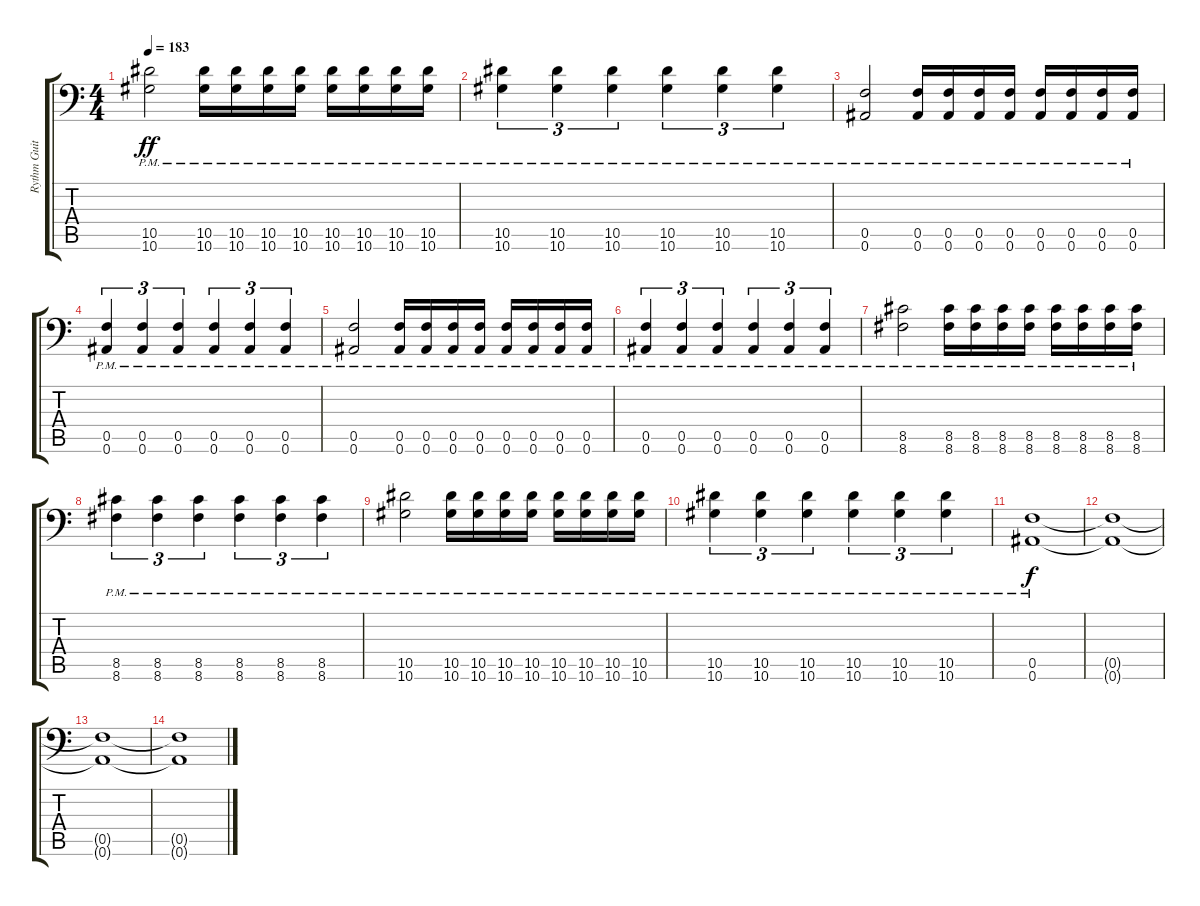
\track ("Rythm Guitar #2" "Rythm Guit") {instrument distortionguitar}
\staff {score tabs}
\tuning (C4 G3 Eb3 Bb2 F2 Bb1) {hide}
\ts (4 4)
\tempo 183
\clef f4
\ks c
(10.5{pm} 10.6{pm}).2{dy ff} (10.5{pm} 10.6{pm}).16 (10.5{pm} 10.6{pm}).16 (10.5{pm} 10.6{pm}).16 (10.5{pm} 10.6{pm}).16 (10.5{pm} 10.6{pm}).16 (10.5{pm} 10.6{pm}).16 (10.5{pm} 10.6{pm}).16 (10.5{pm} 10.6{pm}).16 |
(10.5{pm} 10.6{pm}).4{tu (3 2)} (10.5{pm} 10.6{pm}).4{tu (3 2)} (10.5{pm} 10.6{pm}).4{tu (3 2)} (10.5{pm} 10.6{pm}).4{tu (3 2)} (10.5{pm} 10.6{pm}).4{tu (3 2)} (10.5{pm} 10.6{pm}).4{tu (3 2)} |
(0.5{pm} 0.6{pm}).2 (0.5{pm} 0.6{pm}).16 (0.5{pm} 0.6{pm}).16 (0.5{pm} 0.6{pm}).16 (0.5{pm} 0.6{pm}).16 (0.5{pm} 0.6{pm}).16 (0.5{pm} 0.6{pm}).16 (0.5{pm} 0.6{pm}).16 (0.5{pm} 0.6{pm}).16 |
(0.5{pm} 0.6{pm}).4{tu (3 2)} (0.5{pm} 0.6{pm}).4{tu (3 2)} (0.5{pm} 0.6{pm}).4{tu (3 2)} (0.5{pm} 0.6{pm}).4{tu (3 2)} (0.5{pm} 0.6{pm}).4{tu (3 2)} (0.5{pm} 0.6{pm}).4{tu (3 2)} |
(0.5{pm} 0.6{pm}).2 (0.5{pm} 0.6{pm}).16 (0.5{pm} 0.6{pm}).16 (0.5{pm} 0.6{pm}).16 (0.5{pm} 0.6{pm}).16 (0.5{pm} 0.6{pm}).16 (0.5{pm} 0.6{pm}).16 (0.5{pm} 0.6{pm}).16 (0.5{pm} 0.6{pm}).16 |
(0.5{pm} 0.6{pm}).4{tu (3 2)} (0.5{pm} 0.6{pm}).4{tu (3 2)} (0.5{pm} 0.6{pm}).4{tu (3 2)} (0.5{pm} 0.6{pm}).4{tu (3 2)} (0.5{pm} 0.6{pm}).4{tu (3 2)} (0.5{pm} 0.6{pm}).4{tu (3 2)} |
(8.5{pm} 8.6{pm}).2 (8.5{pm} 8.6{pm}).16 (8.5{pm} 8.6{pm}).16 (8.5{pm} 8.6{pm}).16 (8.5{pm} 8.6{pm}).16 (8.5{pm} 8.6{pm}).16 (8.5{pm} 8.6{pm}).16 (8.5{pm} 8.6{pm}).16 (8.5{pm} 8.6{pm}).16 |
(8.5{pm} 8.6{pm}).4{tu (3 2)} (8.5{pm} 8.6{pm}).4{tu (3 2)} (8.5{pm} 8.6{pm}).4{tu (3 2)} (8.5{pm} 8.6{pm}).4{tu (3 2)} (8.5{pm} 8.6{pm}).4{tu (3 2)} (8.5{pm} 8.6{pm}).4{tu (3 2)} |
(10.5{pm} 10.6{pm}).2 (10.5{pm} 10.6{pm}).16 (10.5{pm} 10.6{pm}).16 (10.5{pm} 10.6{pm}).16 (10.5{pm} 10.6{pm}).16 (10.5{pm} 10.6{pm}).16 (10.5{pm} 10.6{pm}).16 (10.5{pm} 10.6{pm}).16 (10.5{pm} 10.6{pm}).16 |
(10.5{pm} 10.6{pm}).4{tu (3 2)} (10.5{pm} 10.6{pm}).4{tu (3 2)} (10.5{pm} 10.6{pm}).4{tu (3 2)} (10.5{pm} 10.6{pm}).4{tu (3 2)} (10.5{pm} 10.6{pm}).4{tu (3 2)} (10.5{pm} 10.6{pm}).4{tu (3 2)} |
(0.5{pm} 0.6{pm}).1{dy f} |
(0.5{t} 0.6{t}).1 |
(0.5{t} 0.6{t}).1{volume 0} |
(0.5{t} 0.6{t}).1
